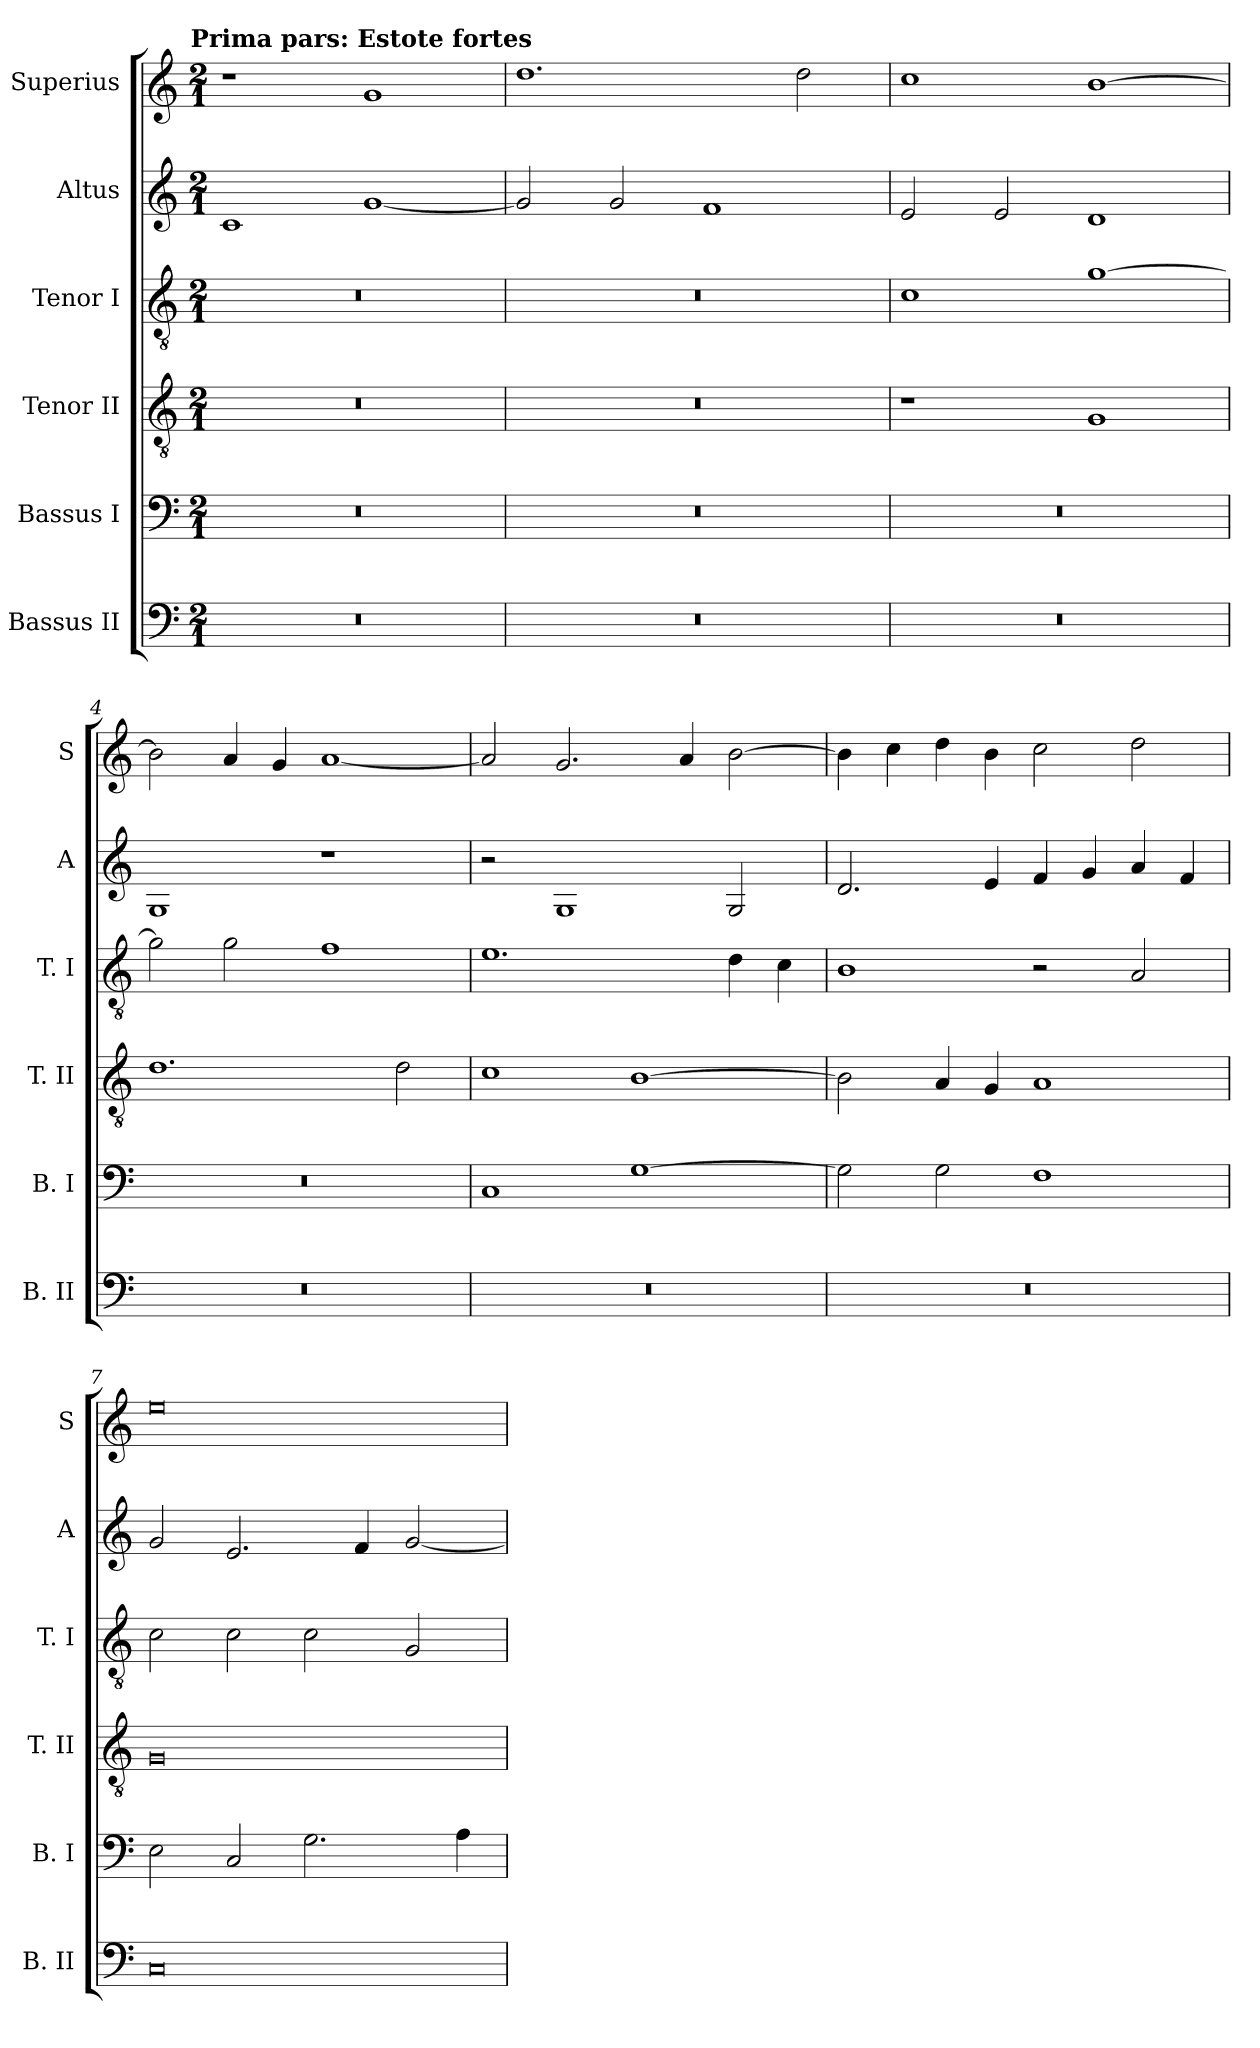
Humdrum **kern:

**kern	**kern	**kern	**kern	**kern	**kern
*part6	*part5	*part4	*part3	*part2	*part1
*staff6	*staff5	*staff4	*staff3	*staff2	*staff1
*I"Bassus II	*I"Bassus I	*I"Tenor II	*I"Tenor I	*I"Altus	*I"Superius
*I'B. II	*I'B. I	*I'T. II	*I'T. I	*I'A	*I'S
*clefF4	*clefF4	*clefGv2	*clefGv2	*clefG2	*clefG2
*k[]	*k[]	*k[]	*k[]	*k[]	*k[]
*C:	*C:	*C:	*C:	*C:	*C:
!!LO:TX:omd:t=Prima pars&colon; Estote fortes
*M2/1	*M2/1	*M2/1	*M2/1	*M2/1	*M2/1
=1	=1	=1	=1	=1	=1
0r	0r	0r	0r	1c	1r
.	.	.	.	[1g	1g
=2	=2	=2	=2	=2	=2
0r	0r	0r	0r	2g]	1.dd
.	.	.	.	2g	.
.	.	.	.	1f	.
.	.	.	.	.	2dd
=3	=3	=3	=3	=3	=3
0r	0r	1r	1c	2e	1cc
.	.	.	.	2e	.
.	.	1G	[1g	1d	[1b
=4	=4	=4	=4	=4	=4
0r	0r	1.d	2g]	1G	2b]
.	.	.	2g	.	4a
.	.	.	.	.	4g
.	.	.	1f	1r	[1a
.	.	2d	.	.	.
=5	=5	=5	=5	=5	=5
0r	1C	1c	1.e	2r	2a]
.	.	.	.	1G	2.g
.	[1G	[1B	.	.	.
.	.	.	.	.	4a
.	.	.	4d	2G	[2b
.	.	.	4c	.	.
=6	=6	=6	=6	=6	=6
0r	2G]	2B]	1B	2.d	4b]
.	.	.	.	.	4cc
.	2G	4A	.	.	4dd
.	.	4G	.	4e	4b
.	1F	1A	2r	4f	2cc
.	.	.	.	4g	.
.	.	.	2A	4a	2dd
.	.	.	.	4f	.
=7	=7	=7	=7	=7	=7
0C	2E	0G	2c	2g	0ee
.	2C	.	2c	2.e	.
.	2.G	.	2c	.	.
.	.	.	.	4f	.
.	.	.	2G	[2g	.
.	4A	.	.	.	.
=	=	=	=	=	=
*-	*-	*-	*-	*-	*-
